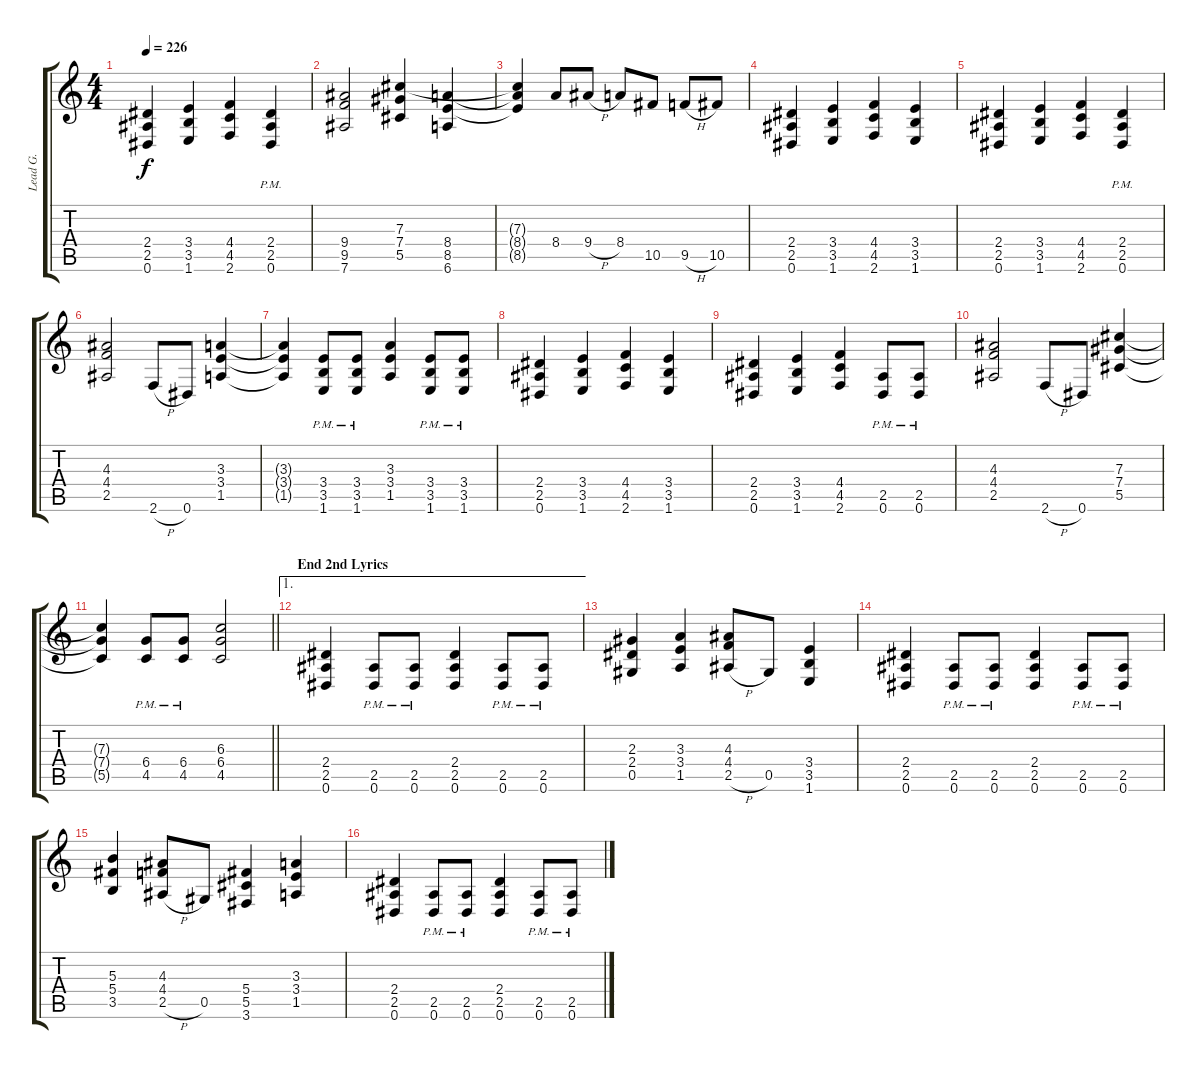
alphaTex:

\track ("Lead G." "Lead G.") {instrument distortionguitar}
\staff {score tabs}
\tuning (Eb4 Bb3 Gb3 Db3 Ab2 Eb2) {hide}
\ts (4 4)
\tempo 226
\clef g2
\ks c
(2.4 2.5 0.6).4{dy f} (3.4 3.5 1.6).4 (4.4 4.5 2.6).4 (2.4{pm} 2.5{pm} 0.6{pm}).4 |
(9.4 9.5 7.6).2 (7.3 7.4 5.5).4 (8.4 8.5 6.6).4 |
(7.3{t} 8.4{t} 8.5{t}).4 8.4.8 9.4{h}.8 8.4.8 10.5.8 9.5{h}.8 10.5.8 |
(2.4 2.5 0.6).4 (3.4 3.5 1.6).4 (4.4 4.5 2.6).4 (3.4 3.5 1.6).4 |
(2.4 2.5 0.6).4 (3.4 3.5 1.6).4 (4.4 4.5 2.6).4 (2.4{pm} 2.5{pm} 0.6{pm}).4 |
(4.3 4.4 2.5).2 2.6{h}.8 0.6.8 (3.3 3.4 1.5).4 |
(3.3{t} 3.4{t} 1.5{t}).4 (3.4{pm} 3.5{pm} 1.6{pm}).8 (3.4{pm} 3.5{pm} 1.6{pm}).8 (3.3 3.4 1.5).4 (3.4{pm} 3.5{pm} 1.6{pm}).8 (3.4{pm} 3.5{pm} 1.6{pm}).8 |
(2.4 2.5 0.6).4 (3.4 3.5 1.6).4 (4.4 4.5 2.6).4 (3.4 3.5 1.6).4 |
(2.4 2.5 0.6).4 (3.4 3.5 1.6).4 (4.4 4.5 2.6).4 (2.5{pm} 0.6{pm}).8 (2.5{pm} 0.6{pm}).8 |
(4.3 4.4 2.5).2 2.6{h}.8 0.6.8 (7.3 7.4 5.5).4 |
\barLineRight lightlight
(7.3{t} 7.4{t} 5.5{t}).4 (6.4{pm} 4.5{pm}).8 (6.4{pm} 4.5{pm}).8 (6.3 6.4 4.5).2 |
\ae 1
\section ("" "End 2nd Lyrics")
(2.4 2.5 0.6).4 (2.5{pm} 0.6{pm}).8 (2.5{pm} 0.6{pm}).8 (2.4 2.5 0.6).4 (2.5{pm} 0.6{pm}).8 (2.5{pm} 0.6{pm}).8 |
(2.3 2.4 0.5).4 (3.3 3.4 1.5).4 (4.3 4.4 2.5{h}).8 0.5.8 (3.4 3.5 1.6).4 |
(2.4 2.5 0.6).4 (2.5{pm} 0.6{pm}).8 (2.5{pm} 0.6{pm}).8 (2.4 2.5 0.6).4 (2.5{pm} 0.6{pm}).8 (2.5{pm} 0.6{pm}).8 |
(5.3 5.4 3.5).4 (4.3 4.4 2.5{h}).8 0.5.8 (5.4 5.5 3.6).4 (3.3 3.4 1.5).4 |
(2.4 2.5 0.6).4 (2.5{pm} 0.6{pm}).8 (2.5{pm} 0.6{pm}).8 (2.4 2.5 0.6).4 (2.5{pm} 0.6{pm}).8 (2.5{pm} 0.6{pm}).8
